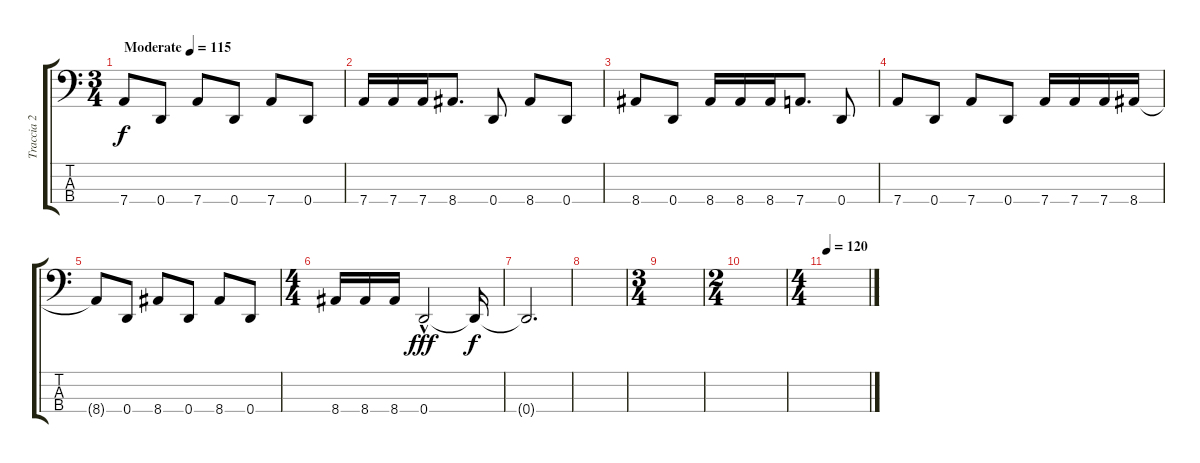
\track ("Traccia 2" "Traccia 2") {instrument electricbassfinger}
\staff {score tabs}
\tuning (F2 C2 G1 D1) {hide}
\ts (3 4)
\tempo (115 "Moderate")
\clef f4
\ks c
7.4.8{dy f instrument electricbassfinger} 0.4.8 7.4.8 0.4.8 7.4.8 0.4.8 |
7.4.16 7.4.16 7.4.16 8.4.8{d} 0.4.8 8.4.8 0.4.8 |
8.4.8 0.4.8 8.4.16 8.4.16 8.4.16 7.4.8{d} 0.4.8 |
7.4.8 0.4.8 7.4.8 0.4.8 7.4.16 7.4.16 7.4.16 8.4.16 |
8.4{t}.8 0.4.8 8.4.8 0.4.8 8.4.8 0.4.8 |
\ts (4 4)
8.4.16 8.4.16 8.4.16 0.4{hac}.2{dy fff} 0.4{t}.16{dy f} |
0.4{t}.2{d} |
|
\ts (3 4)
|
\ts (2 4)
|
\ts (4 4)
\tempo 120
